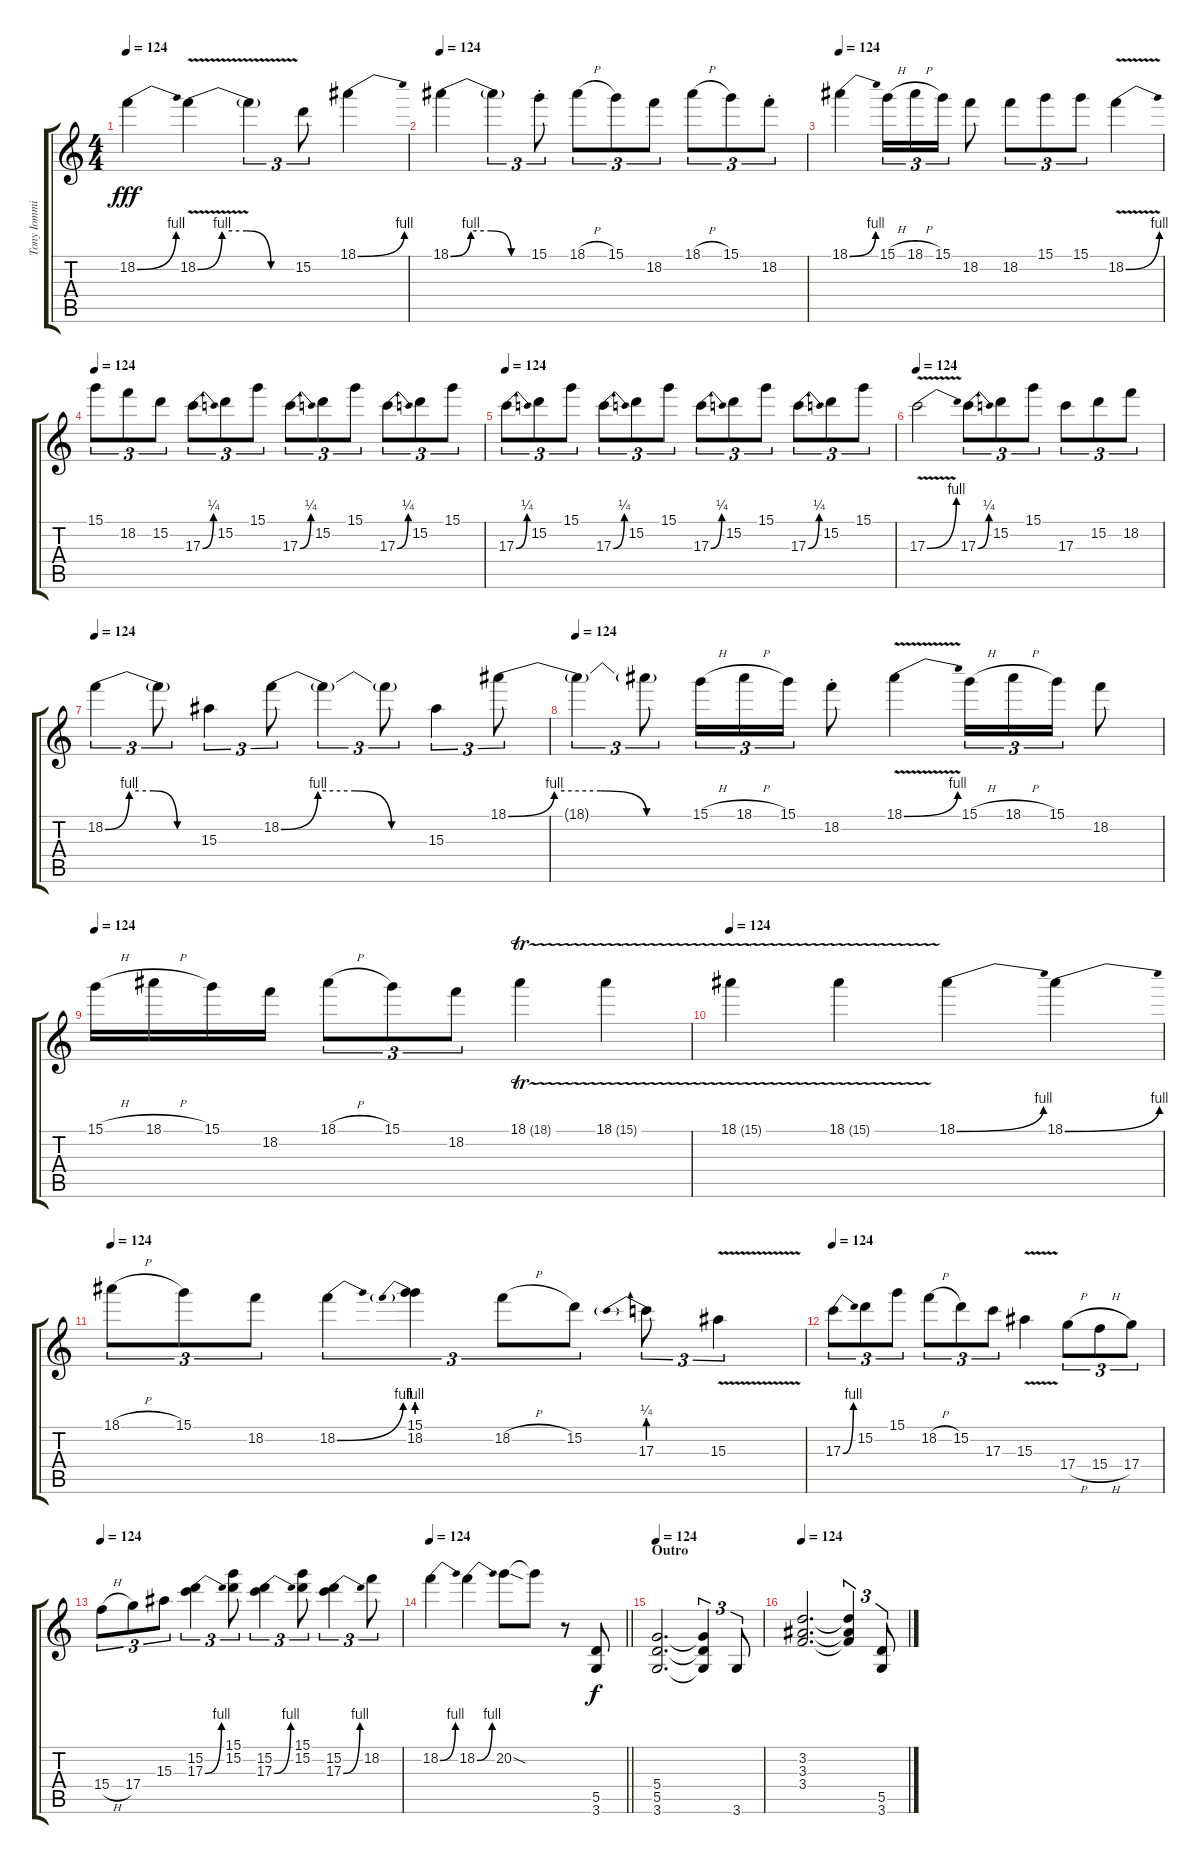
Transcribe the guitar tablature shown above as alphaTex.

\track ("Tony Iommi Guitar 1" "Tony Iommi") {instrument overdrivenguitar}
\staff {score tabs}
\tuning (E4 B3 G3 D3 A2 E2) {hide}
\ts (4 4)
\tempo 124
\clef g2
\ks c
18.2{be (bend 0 0 60 4)}.4{dy fff} 18.2{be (custom 0 0 15 4 30 4 45 0 60 0) v}.4 18.2{t}.4{tu (3 2)} 15.2.8{tu (3 2)} 18.1{be (bend 0 0 60 4)}.4 |
\tempo 124
18.1{be (custom 0 0 15 4 30 4 45 0 60 0)}.4 18.1{t}.4{tu (3 2)} 15.1{st}.8{tu (3 2)} 18.1{h}.8{tu (3 2)} 15.1.8{tu (3 2)} 18.2.8{tu (3 2)} 18.1{h}.8{tu (3 2)} 15.1.8{tu (3 2)} 18.2{st}.8{tu (3 2)} |
\tempo 124
18.1{be (bend 0 0 60 4)}.4 15.1{h}.16{tu (3 2)} 18.1{h}.16{tu (3 2)} 15.1.16{tu (3 2)} 18.2.8 18.2.8{tu (3 2)} 15.1.8{tu (3 2)} 15.1.8{tu (3 2)} 18.2{be (bend 0 0 60 4) v}.4 |
\tempo 124
15.1.8{tu (3 2)} 18.2.8{tu (3 2)} 15.2.8{tu (3 2)} 17.3{be (bend 0 0 60 1)}.8{tu (3 2)} 15.2.8{tu (3 2)} 15.1.8{tu (3 2)} 17.3{be (bend 0 0 60 1)}.8{tu (3 2)} 15.2.8{tu (3 2)} 15.1.8{tu (3 2)} 17.3{be (bend 0 0 60 1)}.8{tu (3 2)} 15.2.8{tu (3 2)} 15.1.8{tu (3 2)} |
\tempo 124
17.3{be (bend 0 0 60 1)}.8{tu (3 2)} 15.2.8{tu (3 2)} 15.1.8{tu (3 2)} 17.3{be (bend 0 0 60 1)}.8{tu (3 2)} 15.2.8{tu (3 2)} 15.1.8{tu (3 2)} 17.3{be (bend 0 0 60 1)}.8{tu (3 2)} 15.2.8{tu (3 2)} 15.1.8{tu (3 2)} 17.3{be (bend 0 0 60 1)}.8{tu (3 2)} 15.2.8{tu (3 2)} 15.1.8{tu (3 2)} |
\tempo 124
17.3{be (bend 0 0 60 4) v}.2 17.3{be (bend 0 0 60 1)}.8{tu (3 2)} 15.2.8{tu (3 2)} 15.1.8{tu (3 2)} 17.3.8{tu (3 2)} 15.2.8{tu (3 2)} 18.2.8{tu (3 2)} |
\tempo 124
18.2{be (custom 0 0 15 4 30 4 45 0 60 0)}.4{tu (3 2)} 18.2{t}.8{tu (3 2)} 15.3.4{tu (3 2)} 18.2{be (custom 0 0 15 4 30 4 45 0 60 0)}.8{tu (3 2)} 18.2{t}.4{tu (3 2)} 18.2{t}.8{tu (3 2)} 15.3.4{tu (3 2)} 18.1{be (custom 0 0 15 4 30 4 45 0 60 0)}.8{tu (3 2)} |
\tempo 124
18.1{t}.4{tu (3 2)} 18.1{t}.8{tu (3 2)} 15.1{h}.16{tu (3 2)} 18.1{h}.16{tu (3 2)} 15.1.16{tu (3 2)} 18.2{st}.8 18.1{be (bend 0 0 60 4) v}.4 15.1{h}.16{tu (3 2)} 18.1{h}.16{tu (3 2)} 15.1.16{tu (3 2)} 18.2.8 |
\tempo 124
15.1{h}.16 18.1{h}.16 15.1.16 18.2.16 18.1{h}.8{tu (3 2)} 15.1.8{tu (3 2)} 18.2.8{tu (3 2)} 18.1{tr (18 32)}.4 18.1{tr (15 32)}.4 |
\tempo 124
18.1{tr (15 32)}.4 18.1{tr (15 32)}.4 18.1{be (bend 0 0 60 4)}.4 18.1{be (bend 0 0 60 4)}.4 |
\tempo 124
18.1{h}.8{tu (3 2)} 15.1.8{tu (3 2)} 18.2.8{tu (3 2)} 18.2{be (bend 0 0 60 4)}.4{tu (3 2)} (15.1 18.2{be (prebend 0 4 60 4)}).4{tu (3 2)} 18.2{h}.8{tu (3 2)} 15.2.8{tu (3 2)} 17.3{be (prebend 0 1 60 1)}.8{tu (3 2)} 15.3{v}.4{tu (3 2)} |
\tempo 124
17.3{be (bend 0 0 60 4)}.8{tu (3 2)} 15.2.8{tu (3 2)} 15.1.8{tu (3 2)} 18.2{h}.8{tu (3 2)} 15.2.8{tu (3 2)} 17.3.8{tu (3 2)} 15.3{v}.4 17.4{h}.8{tu (3 2)} 15.4{h}.8{tu (3 2)} 17.4.8{tu (3 2)} |
\tempo 124
15.4{h}.8{tu (3 2)} 17.4.8{tu (3 2)} 15.3.8{tu (3 2)} (15.2 17.3{be (bend 0 0 60 4)}).4{tu (3 2)} (15.1 15.2).8{tu (3 2)} (15.2 17.3{be (bend 0 0 60 4)}).4{tu (3 2)} (15.1 15.2).8{tu (3 2)} (15.2 17.3{be (bend 0 0 60 4)}).4{tu (3 2)} 18.2.8{tu (3 2)} |
\tempo 124
\barLineRight lightlight
18.2{be (bend 0 0 60 4)}.4 18.2{be (bend 0 0 60 4)}.4 20.2{sod}.8 20.2{t}.8 r.8 (5.5 3.6).8{dy f} |
\section ("" "Outro")
\tempo 124
(5.4 5.5 3.6).2{d} (5.4{t} 5.5{t} 3.6{t}).4{tu (3 2)} 3.6.8{tu (3 2)} |
\tempo 124
(3.2 3.3 3.4).2{d} (3.2{t} 3.3{t} 3.4{t}).4{tu (3 2)} (5.5 3.6).8{tu (3 2)}
